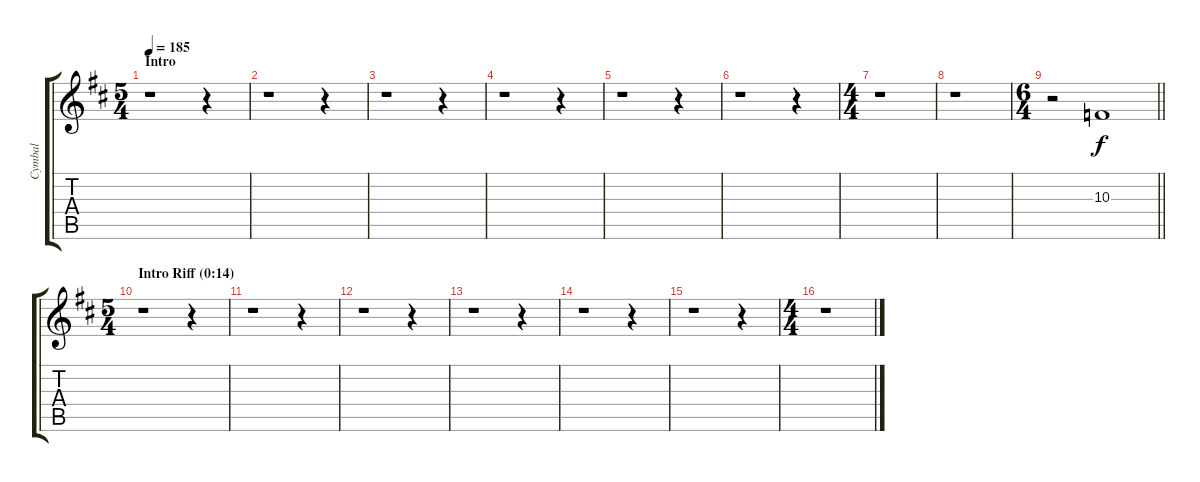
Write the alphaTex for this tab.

\track ("Cymbal" "Cymbal") {instrument reversecymbal}
\staff {score tabs}
\tuning (E4 B3 G3 D3 A2 E2) {hide}
\ts (5 4)
\section ("" "Intro")
\tempo 185
\clef g2
\ks bminor
r.1{dy f instrument reversecymbal} r.4 |
r.1 r.4 |
r.1 r.4 |
r.1 r.4 |
r.1 r.4 |
r.1 r.4 |
\ts (4 4)
r.1 |
r.1 |
\ts (6 4)
\barLineRight lightlight
r.2 10.3.1 |
\ts (5 4)
\section ("" "Intro Riff (0:14)")
r.1 r.4 |
r.1 r.4 |
r.1 r.4 |
r.1 r.4 |
r.1 r.4 |
r.1 r.4 |
\ts (4 4)
r.1
